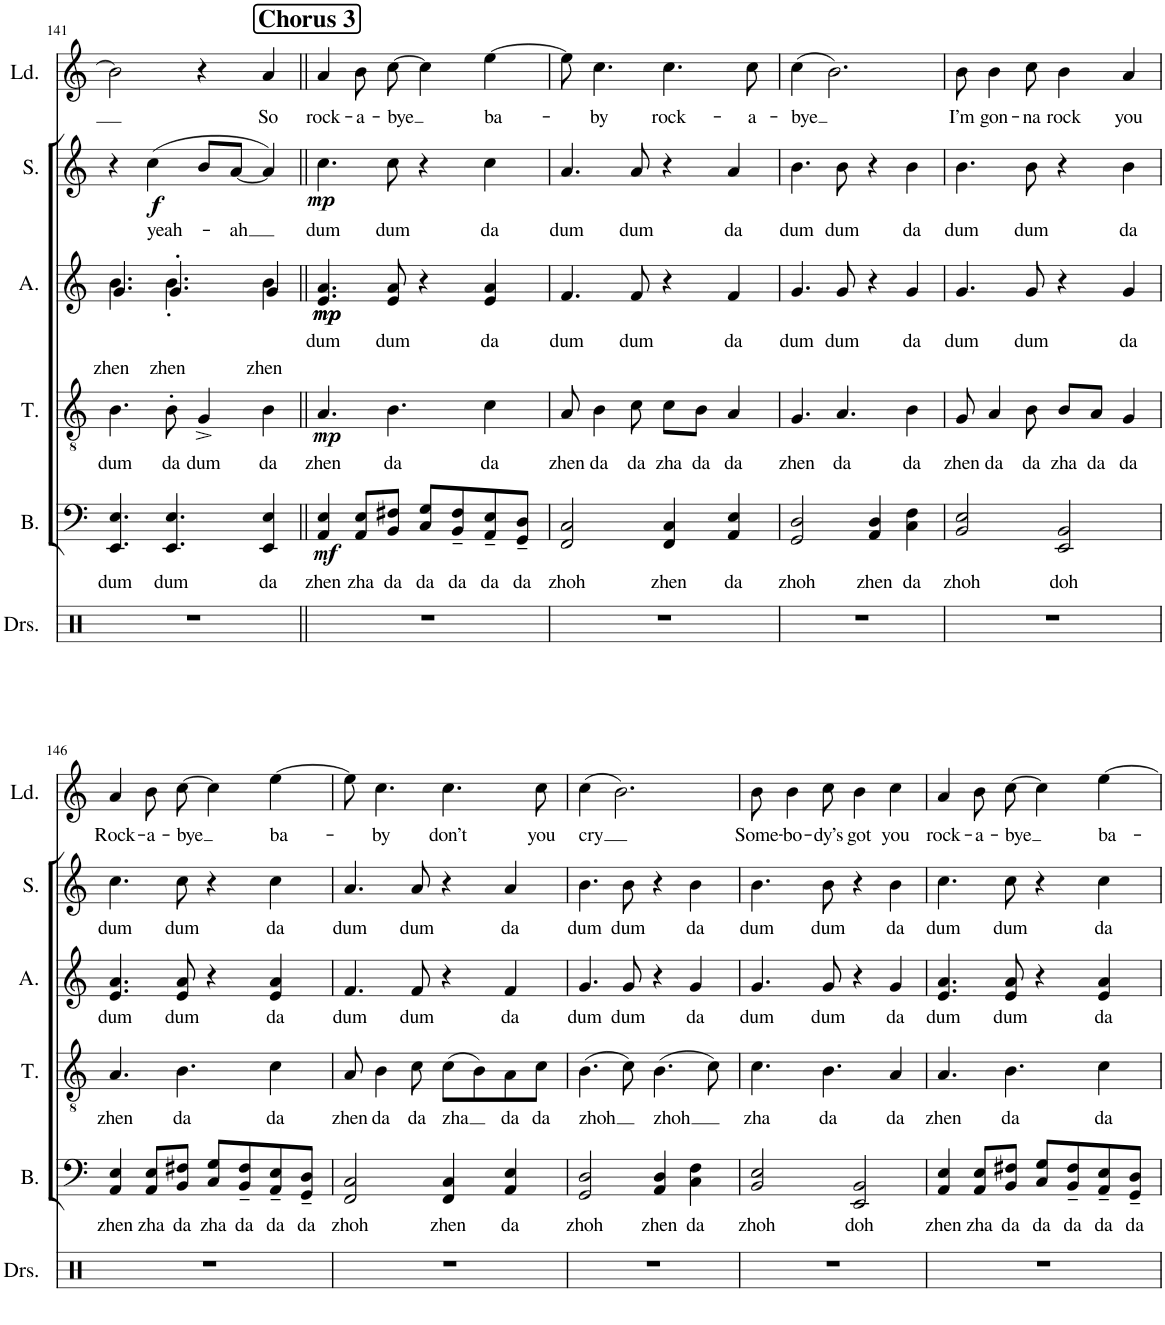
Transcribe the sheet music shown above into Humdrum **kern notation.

**kern	**kern	**text	**dynam	**kern	**text	**dynam	**kern	**text	**dynam	**kern	**text	**dynam	**kern	**text
*part6	*part5	*part5	*part5	*part4	*part4	*part4	*part3	*part3	*part3	*part2	*part2	*part2	*part1	*part1
*staff6	*staff5	*staff5	*staff5	*staff4	*staff4	*staff4	*staff3	*staff3	*staff3	*staff2	*staff2	*staff2	*staff1	*staff1
*I"Drumset	*I"Bass	*	*	*I"Tenor	*	*	*I"Alto	*	*	*I"Soprano	*	*	*I"Lead	*
*I'Drs.	*I'B.	*	*	*I'T.	*	*	*I'A.	*	*	*I'S.	*	*	*I'Ld.	*
!!LO:PB:g=z
*clefX	*clefF4	*	*	*clefGv2	*	*	*clefG2	*	*	*clefG2	*	*	*clefG2	*
*k[]	*k[]	*	*	*k[]	*	*	*k[]	*	*	*k[]	*	*	*k[]	*
*M2/2	*M2/2	*	*	*M2/2	*	*	*M2/2	*	*	*M2/2	*	*	*M2/2	*
*met(c|)	*met(c|)	*	*	*met(c|)	*	*	*met(c|)	*	*	*met(c|)	*	*	*met(c|)	*
=141	=141	=141	=141	=141	=141	=141	=141	=141	=141	=141	=141	=141	=141	=141
!	!	!LO:LY:b	!	!	!LO:LY:b	!	!	!LO:LY:b	!	!	!	!	!	!
*	*	*	*	*	*	*	*^	*	*	*	*	*	*	*
1r	4.EE/ 4.E/	dum	.	4.B\	dum	.	4.g/	4.b\	zhen	.	4r	.	.	2b\]	.
!	!	!	!	!	!	!	!	!	!	!	!	!LO:LY:b	!LO:DY:b	!	!
.	.	.	.	.	.	.	.	.	.	.	(4cc\	yeah-	f	.	.
!	!	!LO:LY:b	!	!	!LO:LY:b	!	!	!	!LO:LY:b	!	!	!	!	!	!
.	4.EE/ 4.E/	dum	.	8B'\	da	.	4.g'/	4.b'\	zhen	.	.	.	.	.	.
!	!	!	!	!	!LO:LY:b	!	!	!	!	!	!	!	!	!	!
.	.	.	.	4G^/	dum	.	.	.	.	.	8b/L	.	.	4r	.
!	!	!	!	!	!	!	!	!	!	!	!	!LO:LY:b	!	!	!
.	.	.	.	.	.	.	.	.	.	.	[8a/J	ah	.	.	.
!	!	!LO:LY:b	!	!	!LO:LY:b	!	!	!	!LO:LY:b	!	!	!	!	!	!LO:LY:b
.	4EE/ 4E/	da	.	4B\	da	.	4g/	4b\	zhen	.	4a/])	.	.	4a/	So
!!LO:REH:place=s1:a:B:cj:fs=14:t=Chorus 3
=142||	=142||	=142||	=142||	=142||	=142||	=142||	=142||	=142||	=142||	=142||	=142||	=142||	=142||	=142||	=142||
!	!	!LO:LY:b	!LO:DY:b	!	!LO:LY:b	!LO:DY:b	!	!	!LO:LY:b	!LO:DY:b	!	!LO:LY:b	!	!	!LO:LY:b
!	!	!	!	!	!	!	!	!	!	!LO:DY:n=1:b	!	!	!LO:DY:b	!	!
*	*	*	*	*	*	*	*v	*v	*	*	*	*	*	*	*
1r	4AA/ 4E/	zhen	mf	4.A/	zhen	mp	4.e/ 4.a/	dum	mp mp	4.cc\	dum	mp	4a/	rock-
!	!	!LO:LY:b	!	!	!	!	!	!	!	!	!	!	!	!LO:LY:b
.	8AA/ 8E/L	zha	.	.	.	.	.	.	.	.	.	.	8b\L	-a-
!	!	!LO:LY:b	!	!	!LO:LY:b	!	!	!LO:LY:b	!	!	!LO:LY:b	!	!	!LO:LY:b
.	8BB/ 8F#X/J	da	.	4.B\	da	.	8e/ 8a/	dum	.	8cc\	dum	.	[8cc\J	-bye
!	!	!LO:LY:b	!	!	!	!	!	!	!	!	!	!	!	!
.	8C/ 8G/L	da	.	.	.	.	4r	.	.	4r	.	.	4cc\]	.
!	!	!LO:LY:b	!	!	!	!	!	!	!	!	!	!	!	!
.	8BB/~ 8F#/~	da	.	.	.	.	.	.	.	.	.	.	.	.
!	!	!LO:LY:b	!	!	!LO:LY:b	!	!	!LO:LY:b	!	!	!LO:LY:b	!	!	!LO:LY:b
.	8AA/~ 8E/~	da	.	4c\	da	.	4e/ 4a/	da	.	4cc\	da	.	[4ee\	ba-
!	!	!LO:LY:b	!	!	!	!	!	!	!	!	!	!	!	!
.	8GG/~ 8D/~J	da	.	.	.	.	.	.	.	.	.	.	.	.
=143	=143	=143	=143	=143	=143	=143	=143	=143	=143	=143	=143	=143	=143	=143
!	!	!LO:LY:b	!	!	!LO:LY:b	!	!	!LO:LY:b	!	!	!LO:LY:b	!	!	!
1r	2FF/ 2C/	zhoh	.	8A/	zhen	.	4.f/	dum	.	4.a/	dum	.	8ee\]	.
!	!	!	!	!	!LO:LY:b	!	!	!	!	!	!	!	!	!LO:LY:b
.	.	.	.	4B\	da	.	.	.	.	.	.	.	4.cc\	by
!	!	!	!	!	!LO:LY:b	!	!	!LO:LY:b	!	!	!LO:LY:b	!	!	!
.	.	.	.	8c\	da	.	8f/	dum	.	8a/	dum	.	.	.
!	!	!LO:LY:b	!	!	!LO:LY:b	!	!	!	!	!	!	!	!	!LO:LY:b
.	4FF/ 4C/	zhen	.	8c\L	zha	.	4r	.	.	4r	.	.	4.cc\	rock-
!	!	!	!	!	!LO:LY:b	!	!	!	!	!	!	!	!	!
.	.	.	.	8B\J	da	.	.	.	.	.	.	.	.	.
!	!	!LO:LY:b	!	!	!LO:LY:b	!	!	!LO:LY:b	!	!	!LO:LY:b	!	!	!
.	4AA/ 4E/	da	.	4A/	da	.	4f/	da	.	4a/	da	.	.	.
!	!	!	!	!	!	!	!	!	!	!	!	!	!	!LO:LY:b
.	.	.	.	.	.	.	.	.	.	.	.	.	8cc\	-a-
=144	=144	=144	=144	=144	=144	=144	=144	=144	=144	=144	=144	=144	=144	=144
!	!	!LO:LY:b	!	!	!LO:LY:b	!	!	!LO:LY:b	!	!	!LO:LY:b	!	!	!LO:LY:b
1r	2GG/ 2D/	zhoh	.	4.G/	zhen	.	4.g/	dum	.	4.b\	dum	.	(4cc\	-bye
.	.	.	.	.	.	.	.	.	.	.	.	.	2.b\)	.
!	!	!	!	!	!LO:LY:b	!	!	!LO:LY:b	!	!	!LO:LY:b	!	!	!
.	.	.	.	4.A/	da	.	8g/	dum	.	8b\	dum	.	.	.
!	!	!LO:LY:b	!	!	!	!	!	!	!	!	!	!	!	!
.	4AA/ 4D/	zhen	.	.	.	.	4r	.	.	4r	.	.	.	.
!	!	!LO:LY:b	!	!	!LO:LY:b	!	!	!LO:LY:b	!	!	!LO:LY:b	!	!	!
.	4C\ 4F\	da	.	4B\	da	.	4g/	da	.	4b\	da	.	.	.
=145	=145	=145	=145	=145	=145	=145	=145	=145	=145	=145	=145	=145	=145	=145
!	!	!LO:LY:b	!	!	!LO:LY:b	!	!	!LO:LY:b	!	!	!LO:LY:b	!	!	!LO:LY:b
1r	2BB/ 2E/	zhoh	.	8G/	zhen	.	4.g/	dum	.	4.b\	dum	.	8b\	I’m
!	!	!	!	!	!LO:LY:b	!	!	!	!	!	!	!	!	!LO:LY:b
.	.	.	.	4A/	da	.	.	.	.	.	.	.	4b\	gon-
!	!	!	!	!	!LO:LY:b	!	!	!LO:LY:b	!	!	!LO:LY:b	!	!	!LO:LY:b
.	.	.	.	8B\	da	.	8g/	dum	.	8b\	dum	.	8cc\	-na
!	!	!LO:LY:b	!	!	!LO:LY:b	!	!	!	!	!	!	!	!	!LO:LY:b
.	2EE/ 2BB/	doh	.	8B/L	zha	.	4r	.	.	4r	.	.	4b\	rock
!	!	!	!	!	!LO:LY:b	!	!	!	!	!	!	!	!	!
.	.	.	.	8A/J	da	.	.	.	.	.	.	.	.	.
!	!	!	!	!	!LO:LY:b	!	!	!LO:LY:b	!	!	!LO:LY:b	!	!	!LO:LY:b
.	.	.	.	4G/	da	.	4g/	da	.	4b\	da	.	4a/	you
!!LO:LB:g=z
=146	=146	=146	=146	=146	=146	=146	=146	=146	=146	=146	=146	=146	=146	=146
!	!	!LO:LY:b	!	!	!LO:LY:b	!	!	!LO:LY:b	!	!	!LO:LY:b	!	!	!LO:LY:b
1r	4AA/ 4E/	zhen	.	4.A/	zhen	.	4.e/ 4.a/	dum	.	4.cc\	dum	.	4a/	Rock-
!	!	!LO:LY:b	!	!	!	!	!	!	!	!	!	!	!	!LO:LY:b
.	8AA/ 8E/L	zha	.	.	.	.	.	.	.	.	.	.	8b\L	-a-
!	!	!LO:LY:b	!	!	!LO:LY:b	!	!	!LO:LY:b	!	!	!LO:LY:b	!	!	!LO:LY:b
.	8BB/ 8F#X/J	da	.	4.B\	da	.	8e/ 8a/	dum	.	8cc\	dum	.	[8cc\J	-bye
!	!	!LO:LY:b	!	!	!	!	!	!	!	!	!	!	!	!
.	8C/ 8G/L	zha	.	.	.	.	4r	.	.	4r	.	.	4cc\]	.
!	!	!LO:LY:b	!	!	!	!	!	!	!	!	!	!	!	!
.	8BB/~ 8F#/~	da	.	.	.	.	.	.	.	.	.	.	.	.
!	!	!LO:LY:b	!	!	!LO:LY:b	!	!	!LO:LY:b	!	!	!LO:LY:b	!	!	!LO:LY:b
.	8AA/~ 8E/~	da	.	4c\	da	.	4e/ 4a/	da	.	4cc\	da	.	[4ee\	ba-
!	!	!LO:LY:b	!	!	!	!	!	!	!	!	!	!	!	!
.	8GG/~ 8D/~J	da	.	.	.	.	.	.	.	.	.	.	.	.
=147	=147	=147	=147	=147	=147	=147	=147	=147	=147	=147	=147	=147	=147	=147
!	!	!LO:LY:b	!	!	!LO:LY:b	!	!	!LO:LY:b	!	!	!LO:LY:b	!	!	!
1r	2FF/ 2C/	zhoh	.	8A/	zhen	.	4.f/	dum	.	4.a/	dum	.	8ee\]	.
!	!	!	!	!	!LO:LY:b	!	!	!	!	!	!	!	!	!LO:LY:b
.	.	.	.	4B\	da	.	.	.	.	.	.	.	4.cc\	by
!	!	!	!	!	!LO:LY:b	!	!	!LO:LY:b	!	!	!LO:LY:b	!	!	!
.	.	.	.	8c\	da	.	8f/	dum	.	8a/	dum	.	.	.
!	!	!LO:LY:b	!	!	!LO:LY:b	!	!	!	!	!	!	!	!	!LO:LY:b
.	4FF/ 4C/	zhen	.	(8c\L	zha	.	4r	.	.	4r	.	.	4.cc\	don’t
.	.	.	.	8B\)	.	.	.	.	.	.	.	.	.	.
!	!	!LO:LY:b	!	!	!LO:LY:b	!	!	!LO:LY:b	!	!	!LO:LY:b	!	!	!
.	4AA/ 4E/	da	.	8A\	da	.	4f/	da	.	4a/	da	.	.	.
!	!	!	!	!	!LO:LY:b	!	!	!	!	!	!	!	!	!LO:LY:b
.	.	.	.	8c\J	da	.	.	.	.	.	.	.	8cc\	you
=148	=148	=148	=148	=148	=148	=148	=148	=148	=148	=148	=148	=148	=148	=148
!	!	!LO:LY:b	!	!	!LO:LY:b	!	!	!LO:LY:b	!	!	!LO:LY:b	!	!	!LO:LY:b
1r	2GG/ 2D/	zhoh	.	(4.B\	zhoh	.	4.g/	dum	.	4.b\	dum	.	(4cc\	cry
.	.	.	.	.	.	.	.	.	.	.	.	.	2.b\)	.
!	!	!	!	!	!	!	!	!LO:LY:b	!	!	!LO:LY:b	!	!	!
.	.	.	.	8c\)	.	.	8g/	dum	.	8b\	dum	.	.	.
!	!	!LO:LY:b	!	!	!LO:LY:b	!	!	!	!	!	!	!	!	!
.	4AA/ 4D/	zhen	.	(4.B\	zhoh	.	4r	.	.	4r	.	.	.	.
!	!	!LO:LY:b	!	!	!	!	!	!LO:LY:b	!	!	!LO:LY:b	!	!	!
.	4C\ 4F\	da	.	.	.	.	4g/	da	.	4b\	da	.	.	.
.	.	.	.	8c\)	.	.	.	.	.	.	.	.	.	.
=149	=149	=149	=149	=149	=149	=149	=149	=149	=149	=149	=149	=149	=149	=149
!	!	!LO:LY:b	!	!	!LO:LY:b	!	!	!LO:LY:b	!	!	!LO:LY:b	!	!	!LO:LY:b
1r	2BB/ 2E/	zhoh	.	4.c\	zha	.	4.g/	dum	.	4.b\	dum	.	8b\	Some-
!	!	!	!	!	!	!	!	!	!	!	!	!	!	!LO:LY:b
.	.	.	.	.	.	.	.	.	.	.	.	.	4b\	-bo-
!	!	!	!	!	!LO:LY:b	!	!	!LO:LY:b	!	!	!LO:LY:b	!	!	!LO:LY:b
.	.	.	.	4.B\	da	.	8g/	dum	.	8b\	dum	.	8cc\	-dy’s
!	!	!LO:LY:b	!	!	!	!	!	!	!	!	!	!	!	!LO:LY:b
.	2EE/ 2BB/	doh	.	.	.	.	4r	.	.	4r	.	.	4b\	got
!	!	!	!	!	!LO:LY:b	!	!	!LO:LY:b	!	!	!LO:LY:b	!	!	!LO:LY:b
.	.	.	.	4A/	da	.	4g/	da	.	4b\	da	.	4cc\	you
=150	=150	=150	=150	=150	=150	=150	=150	=150	=150	=150	=150	=150	=150	=150
!	!	!LO:LY:b	!	!	!LO:LY:b	!	!	!LO:LY:b	!	!	!LO:LY:b	!	!	!LO:LY:b
1r	4AA/ 4E/	zhen	.	4.A/	zhen	.	4.e/ 4.a/	dum	.	4.cc\	dum	.	4a/	rock-
!	!	!LO:LY:b	!	!	!	!	!	!	!	!	!	!	!	!LO:LY:b
.	8AA/ 8E/L	zha	.	.	.	.	.	.	.	.	.	.	8b\L	-a-
!	!	!LO:LY:b	!	!	!LO:LY:b	!	!	!LO:LY:b	!	!	!LO:LY:b	!	!	!LO:LY:b
.	8BB/ 8F#X/J	da	.	4.B\	da	.	8e/ 8a/	dum	.	8cc\	dum	.	[8cc\J	-bye
!	!	!LO:LY:b	!	!	!	!	!	!	!	!	!	!	!	!
.	8C/ 8G/L	da	.	.	.	.	4r	.	.	4r	.	.	4cc\]	.
!	!	!LO:LY:b	!	!	!	!	!	!	!	!	!	!	!	!
.	8BB/~ 8F#/~	da	.	.	.	.	.	.	.	.	.	.	.	.
!	!	!LO:LY:b	!	!	!LO:LY:b	!	!	!LO:LY:b	!	!	!LO:LY:b	!	!	!LO:LY:b
.	8AA/~ 8E/~	da	.	4c\	da	.	4e/ 4a/	da	.	4cc\	da	.	[4ee\	ba-
!	!	!LO:LY:b	!	!	!	!	!	!	!	!	!	!	!	!
.	8GG/~ 8D/~J	da	.	.	.	.	.	.	.	.	.	.	.	.
=	=	=	=	=	=	=	=	=	=	=	=	=	=	=
*-	*-	*-	*-	*-	*-	*-	*-	*-	*-	*-	*-	*-	*-	*-
